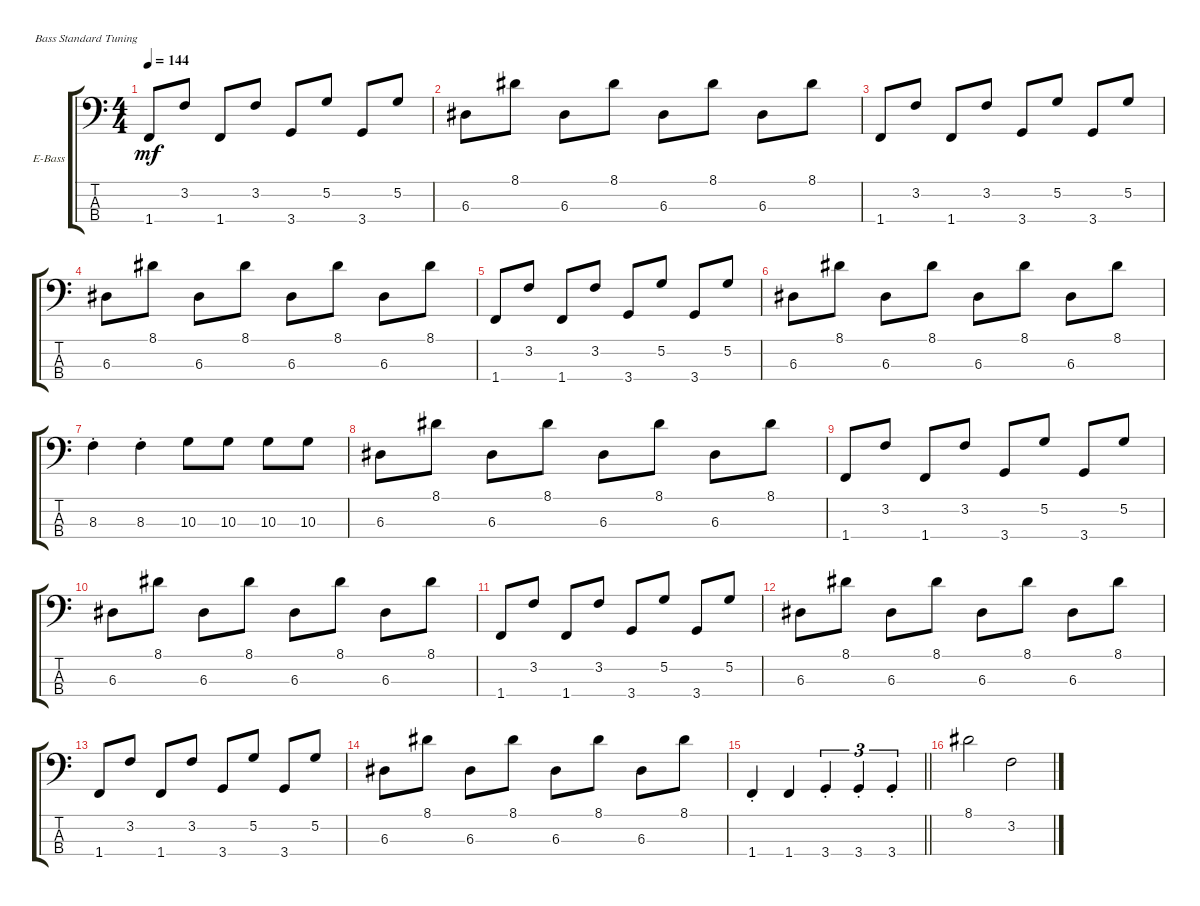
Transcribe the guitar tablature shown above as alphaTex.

\bracketExtendMode groupsimilarinstruments
\firstSystemTrackNameOrientation horizontal
\otherSystemsTrackNameOrientation horizontal
\track ("Electric Bass" "E-Bass") {instrument electricbassfinger}
\staff {score tabs}
\tuning (G2 D2 A1 E1)
\ts (4 4)
\tempo 144
\clef f4
\ks c
1.4.8{dy mf} 3.2.8 1.4.8 3.2.8 3.4.8 5.2.8 3.4.8 5.2.8 |
6.3.8 8.1.8 6.3.8 8.1.8 6.3.8 8.1.8 6.3.8 8.1.8 |
1.4.8 3.2.8 1.4.8 3.2.8 3.4.8 5.2.8 3.4.8 5.2.8 |
6.3.8 8.1.8 6.3.8 8.1.8 6.3.8 8.1.8 6.3.8 8.1.8 |
1.4.8 3.2.8 1.4.8 3.2.8 3.4.8 5.2.8 3.4.8 5.2.8 |
6.3.8 8.1.8 6.3.8 8.1.8 6.3.8 8.1.8 6.3.8 8.1.8 |
8.3{st}.4 8.3{st}.4 10.3.8 10.3.8 10.3.8 10.3.8 |
6.3.8 8.1.8 6.3.8 8.1.8 6.3.8 8.1.8 6.3.8 8.1.8 |
1.4.8 3.2.8 1.4.8 3.2.8 3.4.8 5.2.8 3.4.8 5.2.8 |
6.3.8 8.1.8 6.3.8 8.1.8 6.3.8 8.1.8 6.3.8 8.1.8 |
1.4.8 3.2.8 1.4.8 3.2.8 3.4.8 5.2.8 3.4.8 5.2.8 |
6.3.8 8.1.8 6.3.8 8.1.8 6.3.8 8.1.8 6.3.8 8.1.8 |
1.4.8 3.2.8 1.4.8 3.2.8 3.4.8 5.2.8 3.4.8 5.2.8 |
6.3.8 8.1.8 6.3.8 8.1.8 6.3.8 8.1.8 6.3.8 8.1.8 |
\barLineRight lightlight
1.4{st}.4 1.4.4 3.4{st}.4{tu (3 2)} 3.4{st}.4{tu (3 2)} 3.4{st}.4{tu (3 2)} |
8.1.2 3.2.2
